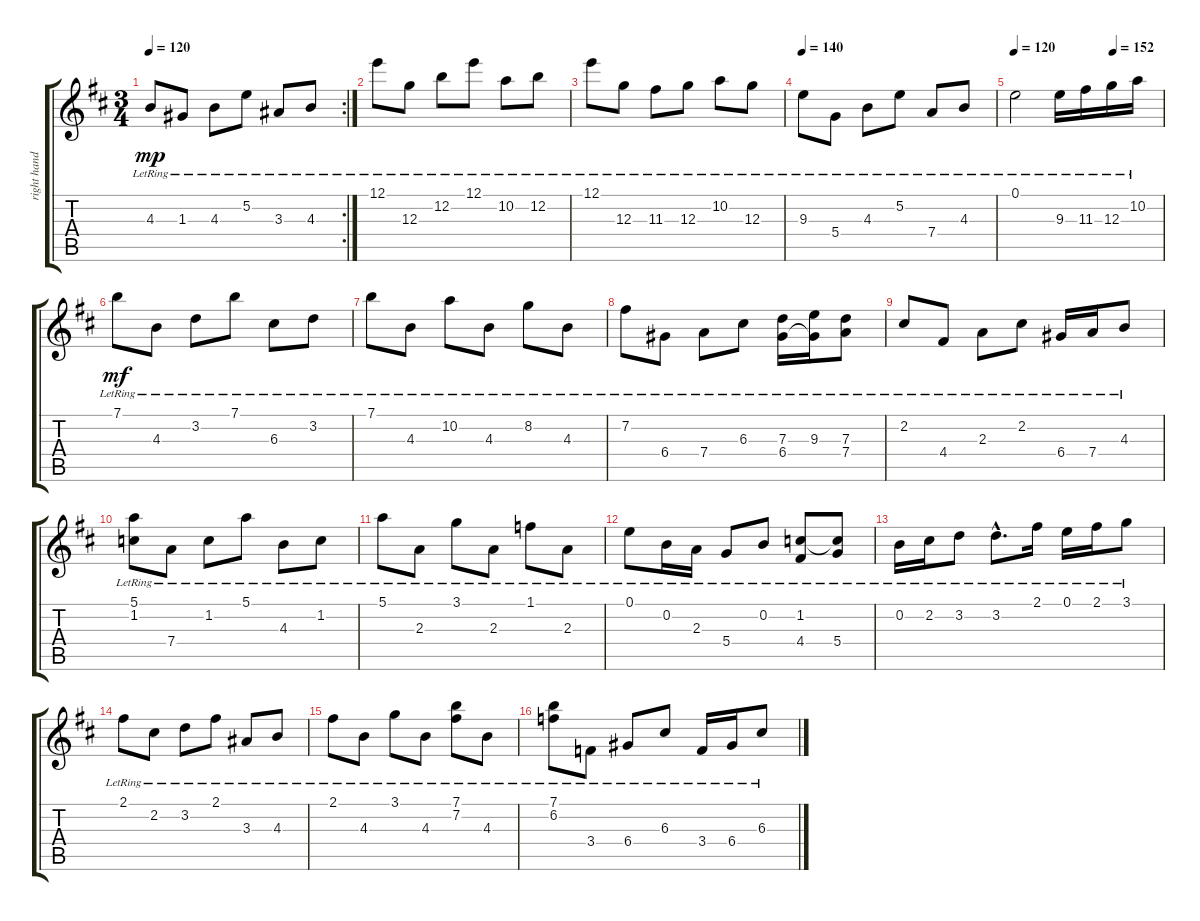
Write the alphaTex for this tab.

\track ("right hand" "right hand") {instrument acousticgrandpiano}
\staff {score tabs}
\tuning (E5 B4 G4 D4 A3 E3) {hide}
\rc 2
\ts (3 4)
\tempo 120
\clef g2
\ks d
4.3{lr}.8{dy mp} 1.3{lr}.8 4.3{lr}.8 5.2{lr}.8 3.3{lr}.8 4.3{lr}.8 |
12.1{lr}.8 12.3{lr}.8 12.2{lr}.8 12.1{lr}.8 10.2{lr}.8 12.2{lr}.8 |
12.1{lr}.8 12.3{lr}.8 11.3{lr}.8 12.3{lr}.8 10.2{lr}.8 12.3{lr}.8 |
\tempo 140
9.3{lr}.8 5.4{lr}.8 4.3{lr}.8 5.2{lr}.8 7.4{lr}.8 4.3{lr}.8 |
\tempo 120
\tempo (152 0.6666666666666666)
0.1{lr}.2 9.3{lr}.16 11.3{lr}.16 12.3{lr}.16 10.2{lr}.16 |
7.1{lr}.8{dy mf} 4.3{lr}.8 3.2{lr}.8 7.1{lr}.8 6.3{lr}.8 3.2{lr}.8 |
7.1{lr}.8 4.3{lr}.8 10.2{lr}.8 4.3{lr}.8 8.2{lr}.8 4.3{lr}.8 |
7.2{lr}.8 6.4{lr}.8 7.4{lr}.8 6.3{lr}.8 (7.3{lr} 6.4{lr}).16 (9.3{lr} 6.4{t}).16 (7.3{lr} 7.4{lr}).8 |
2.2{lr}.8 4.4{lr}.8 2.3{lr}.8 2.2{lr}.8 6.4{lr}.16 7.4{lr}.16 4.3{lr}.8 |
(5.1{lr} 1.2{lr}).8 7.4{lr}.8 1.2{lr}.8 5.1{lr}.8 4.3{lr}.8 1.2{lr}.8 |
5.1{lr}.8 2.3{lr}.8 3.1{lr}.8 2.3{lr}.8 1.1{lr}.8 2.3{lr}.8 |
0.1{lr}.8 0.2{lr}.16 2.3{lr}.16 5.4{lr}.8 0.2{lr}.8 (1.2{lr} 4.4{lr}).8 (1.2{t} 5.4{lr}).8 |
0.2{lr}.16 2.2{lr}.16 3.2{lr}.8 3.2{hac lr}.8{d} 2.1{lr}.16 0.1{lr}.16 2.1{lr}.16 3.1{lr}.8 |
2.1{lr}.8 2.2{lr}.8 3.2{lr}.8 2.1{lr}.8 3.3{lr}.8 4.3{lr}.8 |
2.1{lr}.8 4.3{lr}.8 3.1{lr}.8 4.3{lr}.8 (7.1{lr} 7.2{lr}).8 4.3{lr}.8 |
(7.1{lr} 6.2{lr}).8 3.4{lr}.8 6.4{lr}.8 6.3{lr}.8 3.4{lr}.16 6.4{lr}.16 6.3{lr}.8
